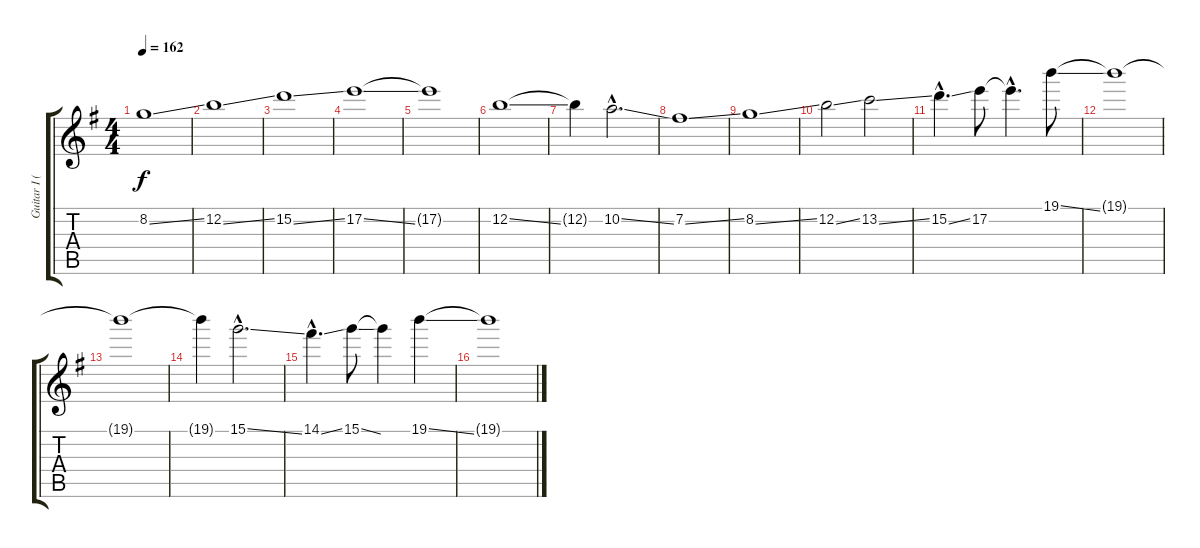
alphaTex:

\track ("Guitar I (Sugizo)" "Guitar I (") {instrument distortionguitar}
\staff {score tabs}
\tuning (E4 B3 G3 D3 A2 E2) {hide}
\ts (4 4)
\tempo 162
\clef g2
\ks g
8.2{ss}.1{dy f} |
12.2{ss}.1 |
15.2{ss}.1 |
17.2{ss}.1 |
17.2{t}.1 |
12.2{ss}.1 |
12.2{t}.4 10.2{ss hac}.2{d} |
7.2{ss}.1 |
8.2{ss}.1 |
12.2{ss}.2 13.2{ss}.2 |
15.2{ss hac}.4{d} 17.2.8 17.2{hac t}.4{d} 19.1{ss}.8 |
19.1{t}.1 |
19.1{t}.1 |
19.1{t}.4 15.1{ss hac}.2{d} |
14.1{ss hac}.4{d} 15.1{ss}.8 15.1{t}.4 19.1{ss}.4 |
19.1{t}.1
